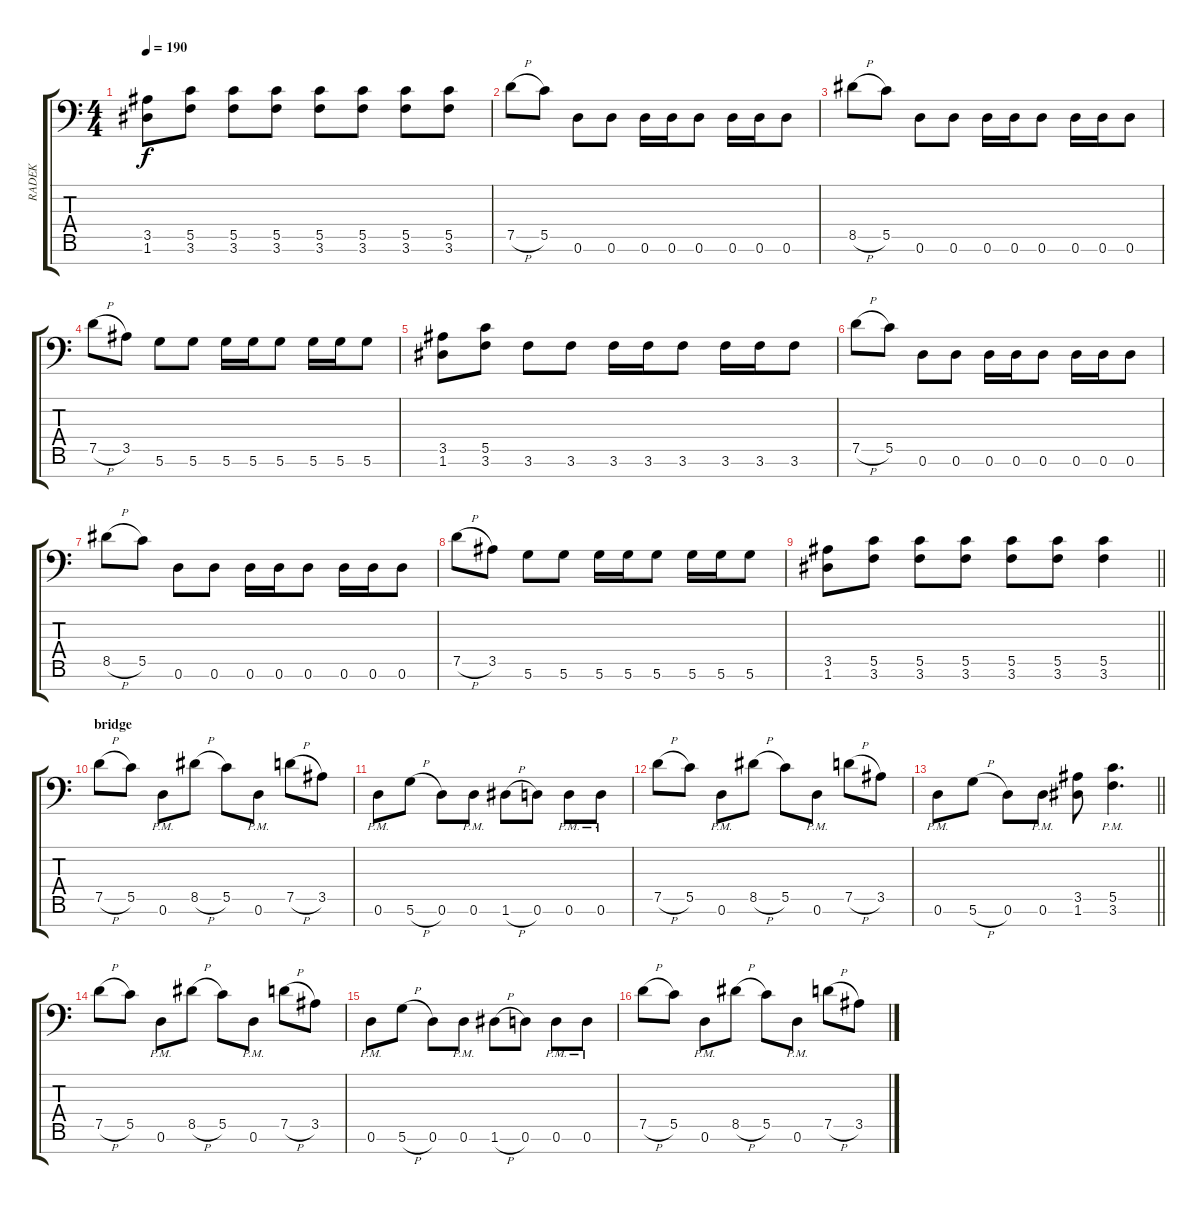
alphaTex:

\track ("RADEK" "RADEK") {instrument distortionguitar}
\staff {score tabs}
\tuning (D4 A3 F3 C3 G2 D2 A1) {hide}
\ts (4 4)
\tempo 190
\clef f4
\ks c
(3.5 1.6).8{dy f} (5.5 3.6).8 (5.5 3.6).8 (5.5 3.6).8 (5.5 3.6).8 (5.5 3.6).8 (5.5 3.6).8 (5.5 3.6).8 |
7.5{h}.8 5.5.8 0.6.8 0.6.8 0.6.16 0.6.16 0.6.8 0.6.16 0.6.16 0.6.8 |
8.5{h}.8 5.5.8 0.6.8 0.6.8 0.6.16 0.6.16 0.6.8 0.6.16 0.6.16 0.6.8 |
7.5{h}.8 3.5.8 5.6.8 5.6.8 5.6.16 5.6.16 5.6.8 5.6.16 5.6.16 5.6.8 |
(3.5 1.6).8 (5.5 3.6).8 3.6.8 3.6.8 3.6.16 3.6.16 3.6.8 3.6.16 3.6.16 3.6.8 |
7.5{h}.8 5.5.8 0.6.8 0.6.8 0.6.16 0.6.16 0.6.8 0.6.16 0.6.16 0.6.8 |
8.5{h}.8 5.5.8 0.6.8 0.6.8 0.6.16 0.6.16 0.6.8 0.6.16 0.6.16 0.6.8 |
7.5{h}.8 3.5.8 5.6.8 5.6.8 5.6.16 5.6.16 5.6.8 5.6.16 5.6.16 5.6.8 |
\barLineRight lightlight
(3.5 1.6).8 (5.5 3.6).8 (5.5 3.6).8 (5.5 3.6).8 (5.5 3.6).8 (5.5 3.6).8 (5.5 3.6).4 |
\section ("" "bridge")
7.5{h}.8 5.5.8 0.6{pm}.8 8.5{h}.8 5.5.8 0.6{pm}.8 7.5{h}.8 3.5.8 |
0.6{pm}.8 5.6{h}.8 0.6.8 0.6{pm}.8 1.6{h}.8 0.6.8 0.6{pm}.8 0.6{pm}.8 |
7.5{h}.8 5.5.8 0.6{pm}.8 8.5{h}.8 5.5.8 0.6{pm}.8 7.5{h}.8 3.5.8 |
\barLineRight lightlight
0.6{pm}.8 5.6{h}.8 0.6.8 0.6{pm}.8 (3.5 1.6).8 (5.5 3.6{pm}).4{d} |
7.5{h}.8 5.5.8 0.6{pm}.8 8.5{h}.8 5.5.8 0.6{pm}.8 7.5{h}.8 3.5.8 |
0.6{pm}.8 5.6{h}.8 0.6.8 0.6{pm}.8 1.6{h}.8 0.6.8 0.6{pm}.8 0.6{pm}.8 |
7.5{h}.8 5.5.8 0.6{pm}.8 8.5{h}.8 5.5.8 0.6{pm}.8 7.5{h}.8 3.5.8
